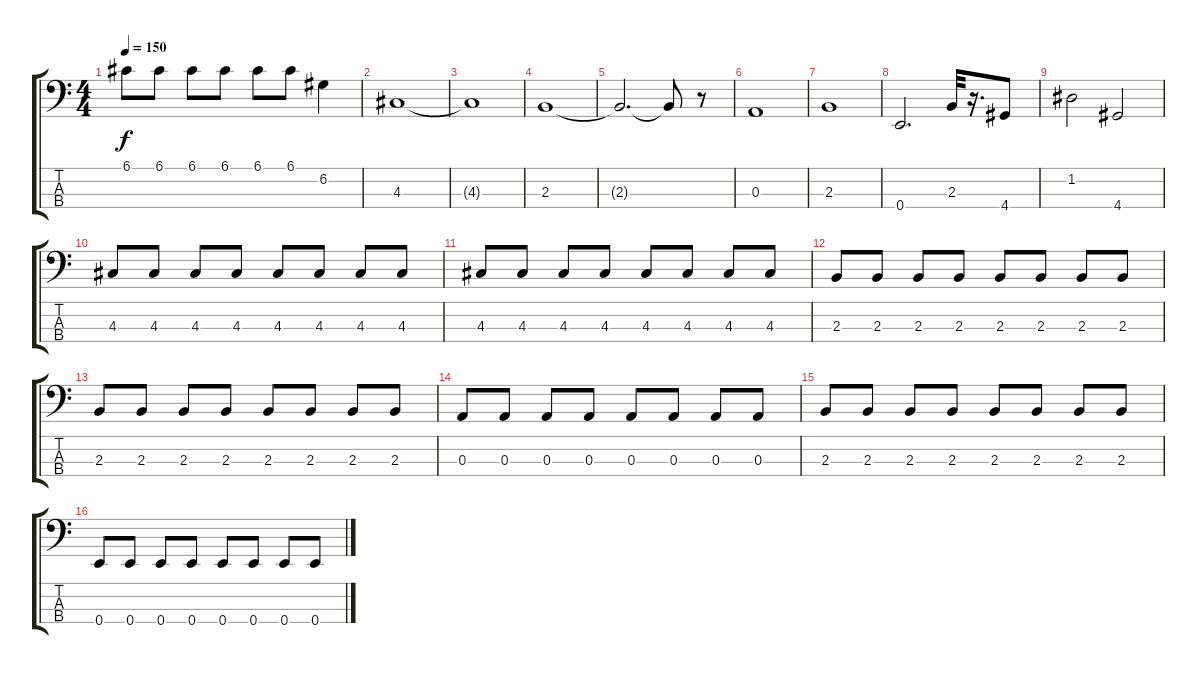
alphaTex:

\track "" {instrument electricbassfinger}
\staff {score tabs}
\tuning (G2 D2 A1 E1) {hide}
\ts (4 4)
\tempo 150
\clef f4
\ks c
6.1.8{dy f} 6.1.8 6.1.8 6.1.8 6.1.8 6.1.8 6.2.4 |
4.3.1 |
4.3{t}.1 |
2.3.1 |
2.3{t}.2{d} 2.3{t}.8 r.8 |
0.3.1 |
2.3.1 |
0.4.2{d} 2.3.32 r.16{d} 4.4.8 |
1.2.2 4.4.2 |
4.3.8 4.3.8 4.3.8 4.3.8 4.3.8 4.3.8 4.3.8 4.3.8 |
4.3.8 4.3.8 4.3.8 4.3.8 4.3.8 4.3.8 4.3.8 4.3.8 |
2.3.8 2.3.8 2.3.8 2.3.8 2.3.8 2.3.8 2.3.8 2.3.8 |
2.3.8 2.3.8 2.3.8 2.3.8 2.3.8 2.3.8 2.3.8 2.3.8 |
0.3.8 0.3.8 0.3.8 0.3.8 0.3.8 0.3.8 0.3.8 0.3.8 |
2.3.8 2.3.8 2.3.8 2.3.8 2.3.8 2.3.8 2.3.8 2.3.8 |
0.4.8 0.4.8 0.4.8 0.4.8 0.4.8 0.4.8 0.4.8 0.4.8
